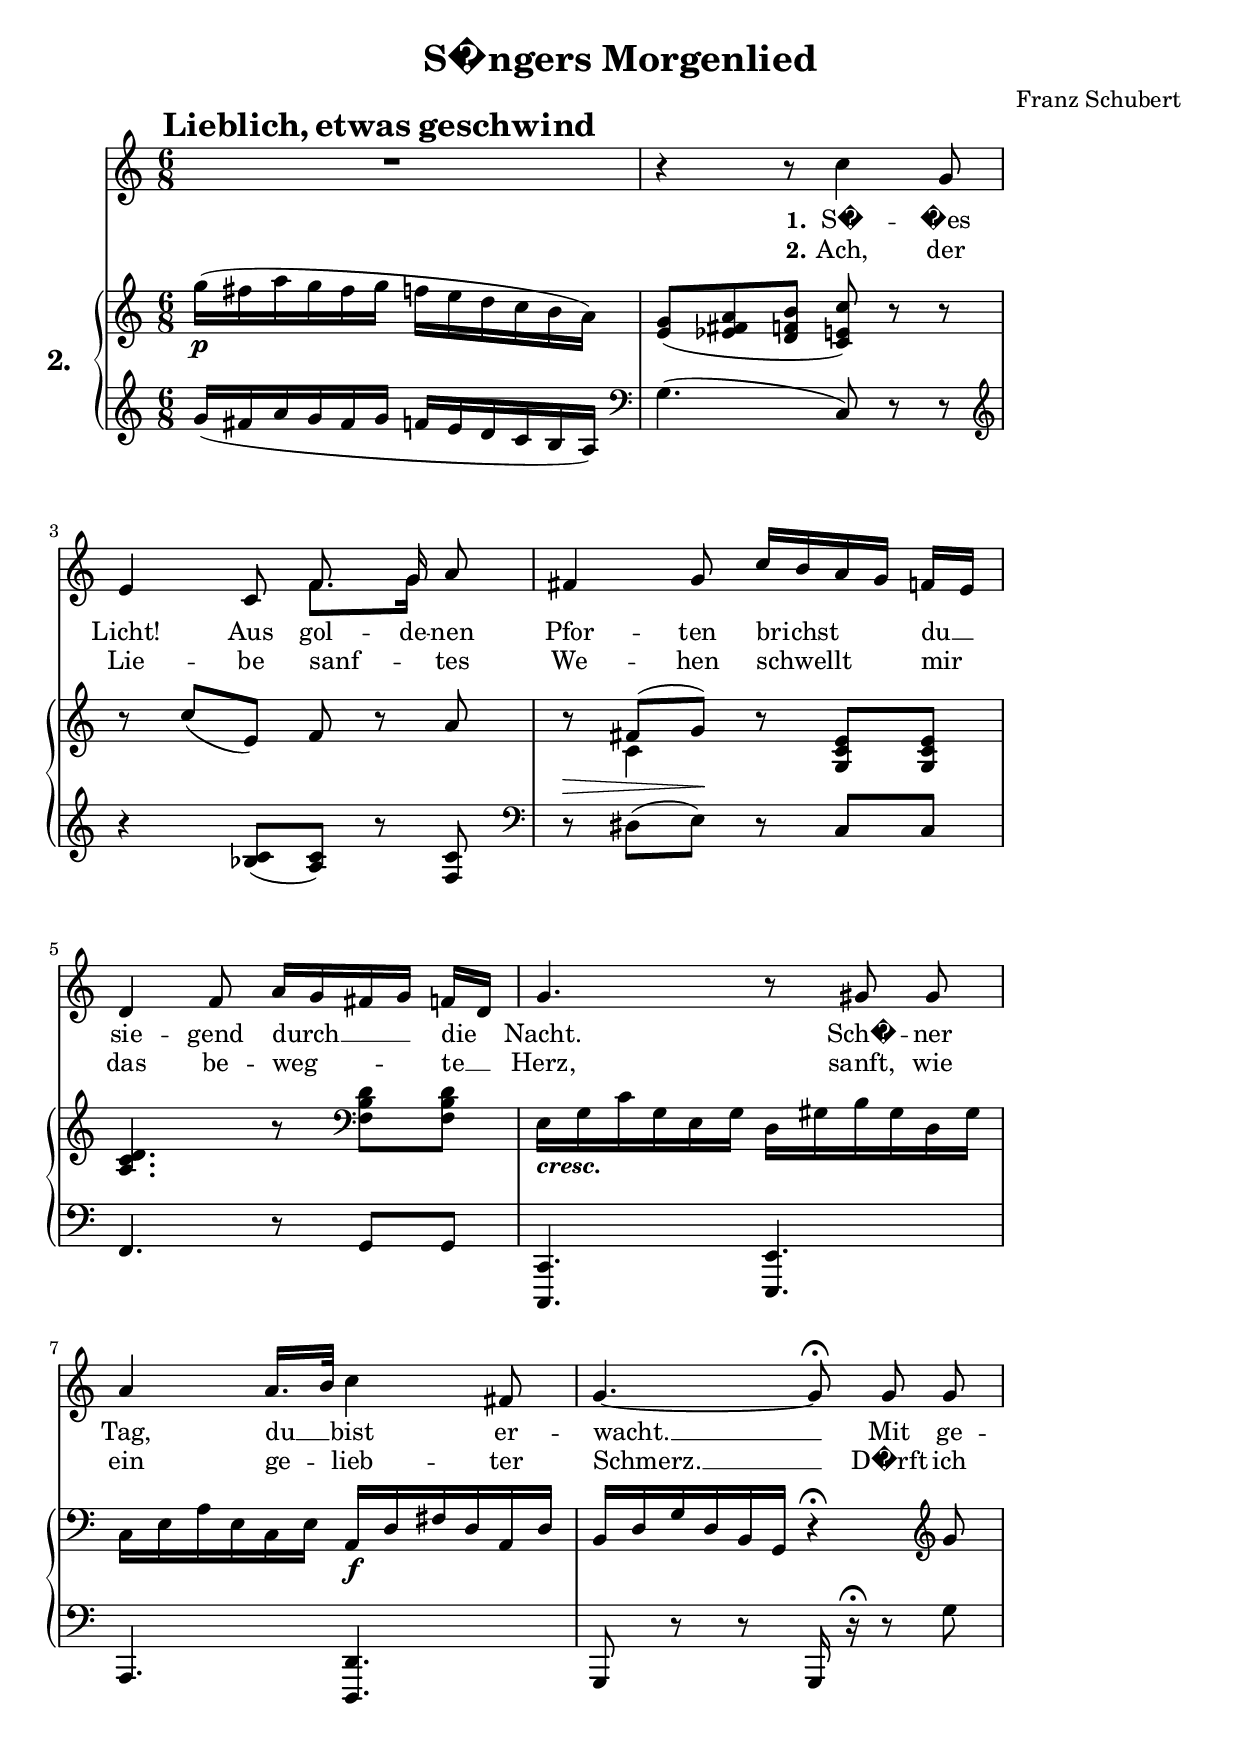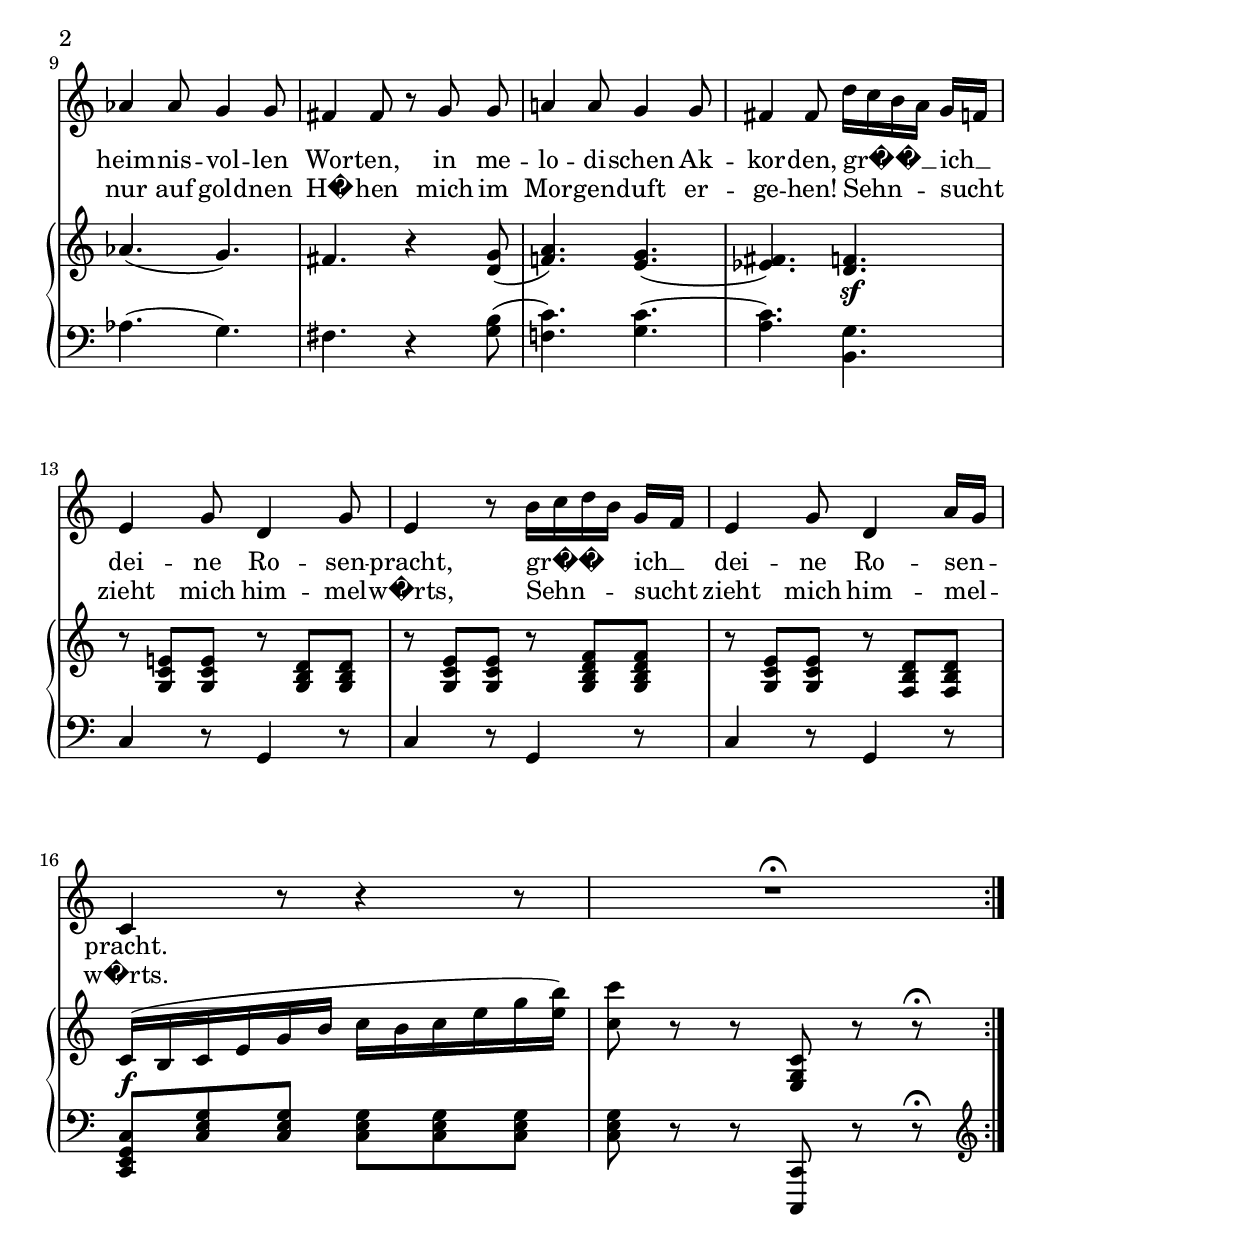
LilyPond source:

\header {
    title = "S�ngers Morgenlied"
    composer  = "Franz Schubert"
    date = "27. Februar 1815"
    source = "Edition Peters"
    editor = "Paul Losse"
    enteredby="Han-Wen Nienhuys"
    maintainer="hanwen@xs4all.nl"

    texidoc = "The source is a rather tightly set Peters in Edition is
    a heavy font. The Peters edition (4622c) was `herausgegeben' by
    Paul Losse, whose name also appears on a 1956 edition of some
    other music. Strictly speaking, his edititorial enhancements will
    not be in the PD - but I am assuming there are no notable ones in
    this small piece.

    The original compresses the entire music onto a single page, in 4
    systems.  Lily does so too if you tune down spacing-increment, but
    chooses line breaks differently.

    Further manual tweaks: the slur in measure 12 has been flattened
    manually. The beam in measure 3, left-hand, technically is wrong,
    but has been added following the original.

"

}

\version "2.1.21"
manuscriptBreak = { \break }



\paper  {
    #(paper-set-staff-size (* 5.8 mm))
    linewidth = #(* mm 160)
    indent = 8\mm
    interscoreline = 2.\mm
    }

modernAccidentals = {
  \property Staff.extraNatural = ##f
  \property Staff.autoAccidentals = #'(Staff (same-octave . 1) (any-octave . 0))
  \property Staff.autoCautionaries = #'()  
}


melody = \notes   \relative c'' \repeat volta 2 \context Voice = singer {
    \time 6/8
    \autoBeamOff
    s1*0^\markup { \bold \large\bigger\bigger { \hspace #-3.0 Lieblich, etwas geschwind } }
  R2.
  r4 r8 c4 g8 |
  e4 c8
    <<
	\new Voice { \stemUp f8. g16 }
	{ \stemDown f8.[ g16] } >> \stemBoth a8 |
  fis4  g8 c16[ b a g] f[ e] |
  d4 f8 a16[ g fis g] f[ d] |
  g4. r8 gis gis |
  a4 a16.[ b32] c4 fis,8 |
  g4.~ g8-\fermata g8 g |
  as4 as8 g4 g8 |
  fis4 fis8 r8 g g  |
  a!4 a8 g4 g8 |
  fis4 fis8 d'16[ c b a] g[ f] |
  e4 g8 d4 g8 e4 r8 b'16[ c d b] g[ f] |
  e4 g8 d4 a'16[ g] |
  c,4 r8 r4 r8 |

    % TODO : make \fermata work. 
  R2.^\fermataMarkup 
}


ignoreMelisma =	\property Lyrics . ignoreMelismata = ##t
ignoreMelismaOff = \property Lyrics . ignoreMelismata \unset


firstVerse = \lyrics {
    \property Lyrics . stanza = "1."
    
    S� -- �es Licht! Aus
    \ignoreMelisma
    gol --
    \ignoreMelismaOff

    de -- nen  Pfor -- ten brichst du __ \manuscriptBreak | 
    sie -- gend durch __ die Nacht. Sch� -- ner Tag, du __ bist er -- wacht. __ Mit ge -- |
    \manuscriptBreak
    heim -- nis -- vol -- len Wor -- ten, in me -- lo -- di -- schen Ak -- kor -- den, gr�� __ ich __ \manuscriptBreak |
    dei -- ne Ro -- sen -- pracht, gr�� ich __ dei -- ne Ro -- sen -- pracht. 
    }

secondVerse = \lyrics {
    \property Lyrics . stanza = "2."
    Ach, der Lie -- be sanf
    -- tes We -- hen schwellt mir |
    das be -- weg -- te __ Herz, sanft, wie ein ge -- lieb -- ter Schmerz. __ D�rft ich | 
    nur auf gold -- nen H� -- hen mich im Mor -- gen -- duft er -- ge -- hen! Sehn -- sucht |
    zieht mich him -- mel -- w�rts, Sehn -- sucht zieht mich him -- mel -- w�rts.
    }

pianoRH = \notes \relative c''' \repeat volta 2 {
    \modernAccidentals
    g16(_\p fis a g fis g f e d c b a ) | 
    <g e>8( <es fis a> <d f b> <c e c'>) r8 r | 
    r8 c'( e,) f r a |
    \once \property Voice.DynamicLineSpanner \set #'padding =#3
    r8_\> << { s8 s8-\! }  << { fis( g)
			    } \\ { c,4 } >> >> r8 <e c g> <e c g> |
    <d c a>4. r8 \clef bass  <d b f> <d b f> |
    e,16_" "_\markup { \bold\italic cresc. } g c g e g d gis b gis d gis |
    c, e a e c e a,-\f d fis d a d |
    b d g  d b g r4\fermata \clef treble g''8 |
    as4.( g 4.) | fis4. r4 <d g>8 ( |
    <f a>4.) <e g>4.( <es fis> ) <d f>\sf |
    r8 <e c g> <e c g> r <d b g > <d b g> |
    r <e c g> <e c g> r <f d b g> <f d b g> |
    r <e c g> <e c g> r <d b f> <d b f> |
    c16(_\f b c e g b c b c e g <e b'>) |
    <c c'>8 r r <c, g e>8 r r\fermata |  
}

pianoLH = \notes \relative c'' \repeat volta 2 {
    \modernAccidentals
    g16( fis a g fis g f e d c b a) | 
    \clef bass g4.( c,8) r r
    \clef treble r4 <bes' c>8([ <a c>)] r <f c'> |
    \clef bass r8 dis( e) r c c |
    f,4. r8 g g |
    <c, c,>4. <e e,>4. |
    a,4. <d d,>4. |
    g,8 r r g16 r16\fermata r8 g''8 |
    as4.( g ) |
    fis r4 <g b>8( |
    <f c'>4.)

    \once \property Voice.Slur \set #'height-limit = #1.0

    <g c>4.( | <a c>4.) <g b,> |
    c,4 r8 g4 r8 |
    c4 r8 g4 r8 |
    c4 r8 g4 r8 |
    <c g e c>8 <c e g> <c e g>     <c e g> <c e g> <c e g> |
    <c e g> r r <c, c,>8 r r\fermata \clef treble
    }

\score {

    << \time 6/8
     \new Staff <<
	 \context Staff \modernAccidentals
	 \melody >>
	 \lyricsto "singer" \new Lyrics \firstVerse
	 \lyricsto "singer" \new Lyrics \secondVerse
     \new PianoStaff << 
	 \property PianoStaff.instrument = \markup {
	     \bold
	     \bigger\bigger\bigger\bigger \huge "2.  " }
	 \new Staff \pianoRH
	 \new Staff \pianoLH
	>> 
    >>

    \paper {
	\translator {
	    \LyricsContext
	    minimumVerticalExtent = #'(-1.0 . 0)
	}
	\translator {
	    \ScoreContext
	    Beam \override #'thickness = #0.55
	    SpacingSpanner \set #'spacing-increment = #1.0
	    Slur \set #'height-limit = #1.5
	}
	\translator {
	    \PianoStaffContext
	    VerticalAlignment \override #'forced-distance = #10
	}
	\translator {
	    \StaffContext
	    minimumVerticalExtent = #'(-3. . 6)
	}
    }
    \midi {
	\tempo 4 = 70
	}
}
